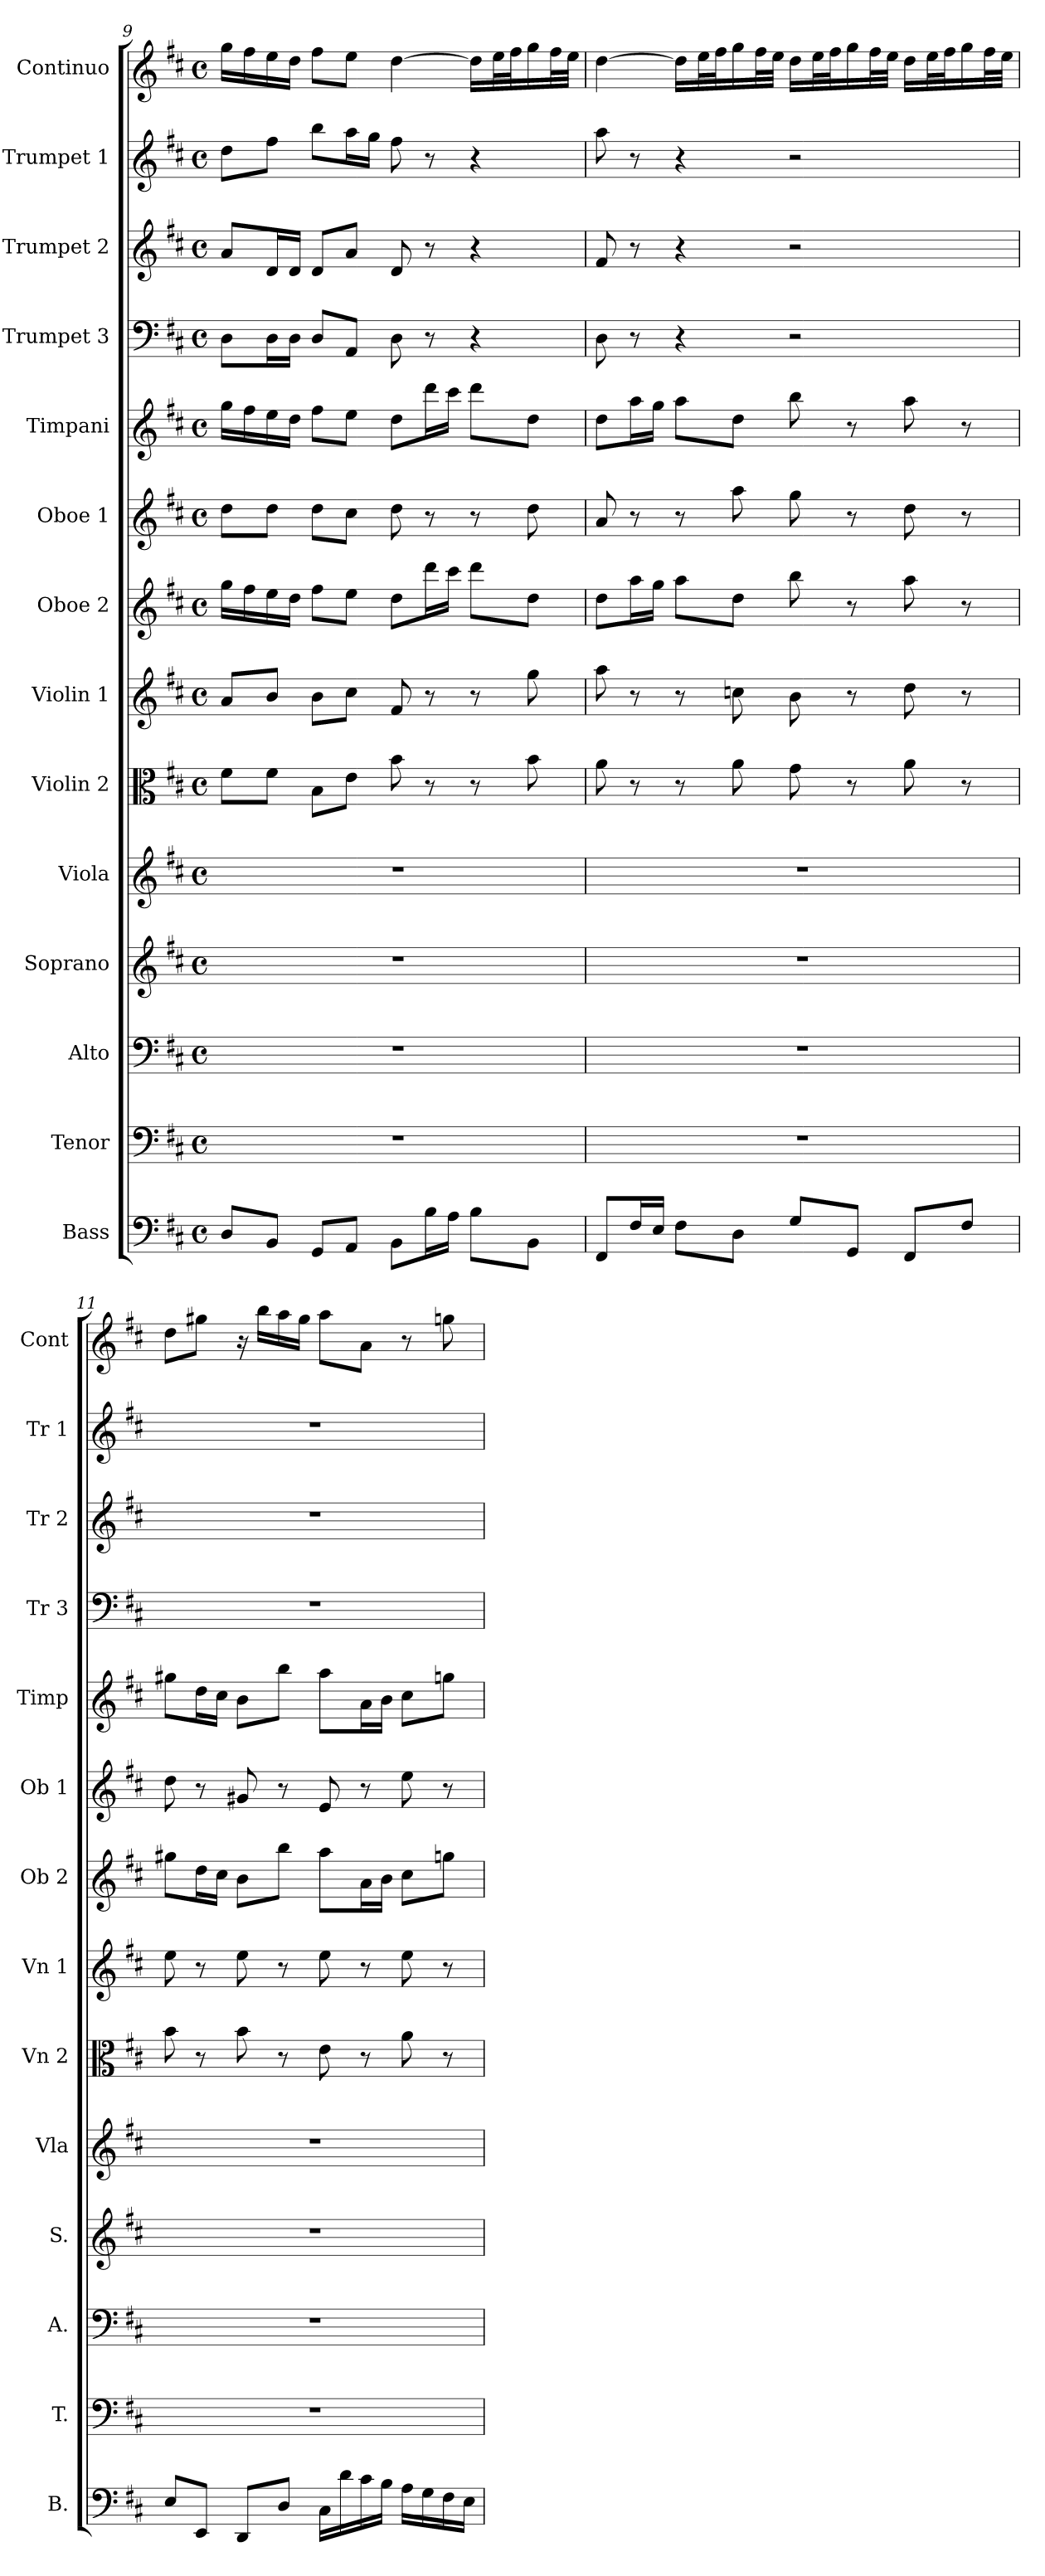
**kern	**kern	**kern	**kern	**kern	**kern	**kern	**kern	**kern	**kern	**kern	**kern	**kern	**kern
*part14	*part13	*part12	*part11	*part10	*part9	*part8	*part7	*part6	*part5	*part4	*part3	*part2	*part1
*staff14	*staff13	*staff12	*staff11	*staff10	*staff9	*staff8	*staff7	*staff6	*staff5	*staff4	*staff3	*staff2	*staff1
*I"Bass	*I"Tenor	*I"Alto	*I"Soprano	*I"Viola	*I"Violin 2	*I"Violin 1	*I"Oboe 2	*I"Oboe 1	*I"Timpani	*I"Trumpet 3	*I"Trumpet 2	*I"Trumpet 1	*I"Continuo
*I'B.	*I'T.	*I'A.	*I'S.	*I'Vla	*I'Vn 2	*I'Vn 1	*I'Ob 2	*I'Ob 1	*I'Timp	*I'Tr 3	*I'Tr 2	*I'Tr 1	*I'Cont
!!LO:PB:g=z
*clefF4	*clefF4	*clefF4	*clefG2	*clefG2	*clefC3	*clefG2	*clefG2	*clefG2	*clefG2	*clefF4	*clefG2	*clefG2	*clefG2
*	*	*	*	*	*	*	*	*	*	*	*ITrd1c2	*ITrd1c2	*ITrd1c2
*k[f#c#]	*k[f#c#]	*k[f#c#]	*k[f#c#]	*k[f#c#]	*k[f#c#]	*k[f#c#]	*k[f#c#]	*k[f#c#]	*k[f#c#]	*k[f#c#]	*k[]	*k[]	*k[]
*D:	*D:	*D:	*D:	*D:	*D:	*D:	*D:	*D:	*D:	*D:	*C:	*C:	*C:
*M4/4	*M4/4	*M4/4	*M4/4	*M4/4	*M4/4	*M4/4	*M4/4	*M4/4	*M4/4	*M4/4	*M4/4	*M4/4	*M4/4
*met(c)	*met(c)	*met(c)	*met(c)	*met(c)	*met(c)	*met(c)	*met(c)	*met(c)	*met(c)	*met(c)	*met(c)	*met(c)	*met(c)
=9	=9	=9	=9	=9	=9	=9	=9	=9	=9	=9	=9	=9	=9
8D/L	1r	1r	1r	1r	8f#\L	8a/L	16gg\LL	8dd\L	16gg\LL	8D\L	8g/L	8cc\L	16ff\LL
.	.	.	.	.	.	.	16ff#\	.	16ff#\	.	.	.	16ee\
8BB/J	.	.	.	.	8f#\J	8b/J	16ee\	8dd\J	16ee\	16D\L	16c/L	8ee\J	16dd\
.	.	.	.	.	.	.	16dd\JJ	.	16dd\JJ	16D\JJ	16c/JJ	.	16cc\JJ
8GG/L	.	.	.	.	8B\L	8b\L	8ff#\L	8dd\L	8ff#\L	8D/L	8c/L	8aa\L	8ee\L
8AA/J	.	.	.	.	8e\J	8cc#\J	8ee\J	8cc#\J	8ee\J	8AA/J	8g/J	16gg\L	8dd\J
.	.	.	.	.	.	.	.	.	.	.	.	16ff\JJ	.
8BB\L	.	.	.	.	8b\	8f#/	8dd\L	8dd\	8dd\L	8D\	8c/	8ee\	[4cc\
16B\L	.	.	.	.	8r	8r	16ddd\L	8r	16ddd\L	8r	8r	8r	.
16A\JJ	.	.	.	.	.	.	16ccc#\JJ	.	16ccc#\JJ	.	.	.	.
8B\L	.	.	.	.	8r	8r	8ddd\L	8r	8ddd\L	4r	4r	4r	16cc\LL]
.	.	.	.	.	.	.	.	.	.	.	.	.	32dd\L
.	.	.	.	.	.	.	.	.	.	.	.	.	32ee\J
8BB\J	.	.	.	.	8b\	8gg\	8dd\J	8dd\	8dd\J	.	.	.	16ff\
.	.	.	.	.	.	.	.	.	.	.	.	.	32ee\L
.	.	.	.	.	.	.	.	.	.	.	.	.	32dd\JJJ
=10	=10	=10	=10	=10	=10	=10	=10	=10	=10	=10	=10	=10	=10
8FF#/L	1r	1r	1r	1r	8a\	8aa\	8dd\L	8a/	8dd\L	8D\	8e/	8gg\	[4cc\
16F#/L	.	.	.	.	8r	8r	16aa\L	8r	16aa\L	8r	8r	8r	.
16E/JJ	.	.	.	.	.	.	16gg\JJ	.	16gg\JJ	.	.	.	.
8F#\L	.	.	.	.	8r	8r	8aa\L	8r	8aa\L	4r	4r	4r	16cc\LL]
.	.	.	.	.	.	.	.	.	.	.	.	.	32dd\L
.	.	.	.	.	.	.	.	.	.	.	.	.	32ee\J
8D\J	.	.	.	.	8a\	8ccn\	8dd\J	8aa\	8dd\J	.	.	.	16ff\
.	.	.	.	.	.	.	.	.	.	.	.	.	32ee\L
.	.	.	.	.	.	.	.	.	.	.	.	.	32dd\JJJ
8G/L	.	.	.	.	8g\	8b\	8bb\	8gg\	8bb\	2r	2r	2r	16cc\LL
.	.	.	.	.	.	.	.	.	.	.	.	.	32dd\L
.	.	.	.	.	.	.	.	.	.	.	.	.	32ee\J
8GG/J	.	.	.	.	8r	8r	8r	8r	8r	.	.	.	16ff\
.	.	.	.	.	.	.	.	.	.	.	.	.	32ee\L
.	.	.	.	.	.	.	.	.	.	.	.	.	32dd\JJJ
8FF#/L	.	.	.	.	8a\	8dd\	8aa\	8dd\	8aa\	.	.	.	16cc\LL
.	.	.	.	.	.	.	.	.	.	.	.	.	32dd\L
.	.	.	.	.	.	.	.	.	.	.	.	.	32ee\J
8F#/J	.	.	.	.	8r	8r	8r	8r	8r	.	.	.	16ff\
.	.	.	.	.	.	.	.	.	.	.	.	.	32ee\L
.	.	.	.	.	.	.	.	.	.	.	.	.	32dd\JJJ
=11	=11	=11	=11	=11	=11	=11	=11	=11	=11	=11	=11	=11	=11
8E/L	1r	1r	1r	1r	8b\	8ee\	8gg#X\L	8dd\	8gg#X\L	1r	1r	1r	8cc\L
8EE/J	.	.	.	.	8r	8r	16dd\L	8r	16dd\L	.	.	.	8ff#X\J
.	.	.	.	.	.	.	16cc#\JJ	.	16cc#\JJ	.	.	.	.
8DD/L	.	.	.	.	8b\	8ee\	8b\L	8g#X/	8b\L	.	.	.	16r
.	.	.	.	.	.	.	.	.	.	.	.	.	16aa\LL
8D/J	.	.	.	.	8r	8r	8bb\J	8r	8bb\J	.	.	.	16gg\
.	.	.	.	.	.	.	.	.	.	.	.	.	16ff#\JJ
16C#\LL	.	.	.	.	8e\	8ee\	8aa\L	8e/	8aa\L	.	.	.	8gg\L
16d\	.	.	.	.	.	.	.	.	.	.	.	.	.
16c#\	.	.	.	.	8r	8r	16a\L	8r	16a\L	.	.	.	8g\J
16B\JJ	.	.	.	.	.	.	16b\JJ	.	16b\JJ	.	.	.	.
16A\LL	.	.	.	.	8a\	8ee\	8cc#\L	8ee\	8cc#\L	.	.	.	8r
16G\	.	.	.	.	.	.	.	.	.	.	.	.	.
16F#\	.	.	.	.	8r	8r	8ggn\J	8r	8ggn\J	.	.	.	8ffn\
16E\JJ	.	.	.	.	.	.	.	.	.	.	.	.	.
=	=	=	=	=	=	=	=	=	=	=	=	=	=
*-	*-	*-	*-	*-	*-	*-	*-	*-	*-	*-	*-	*-	*-
